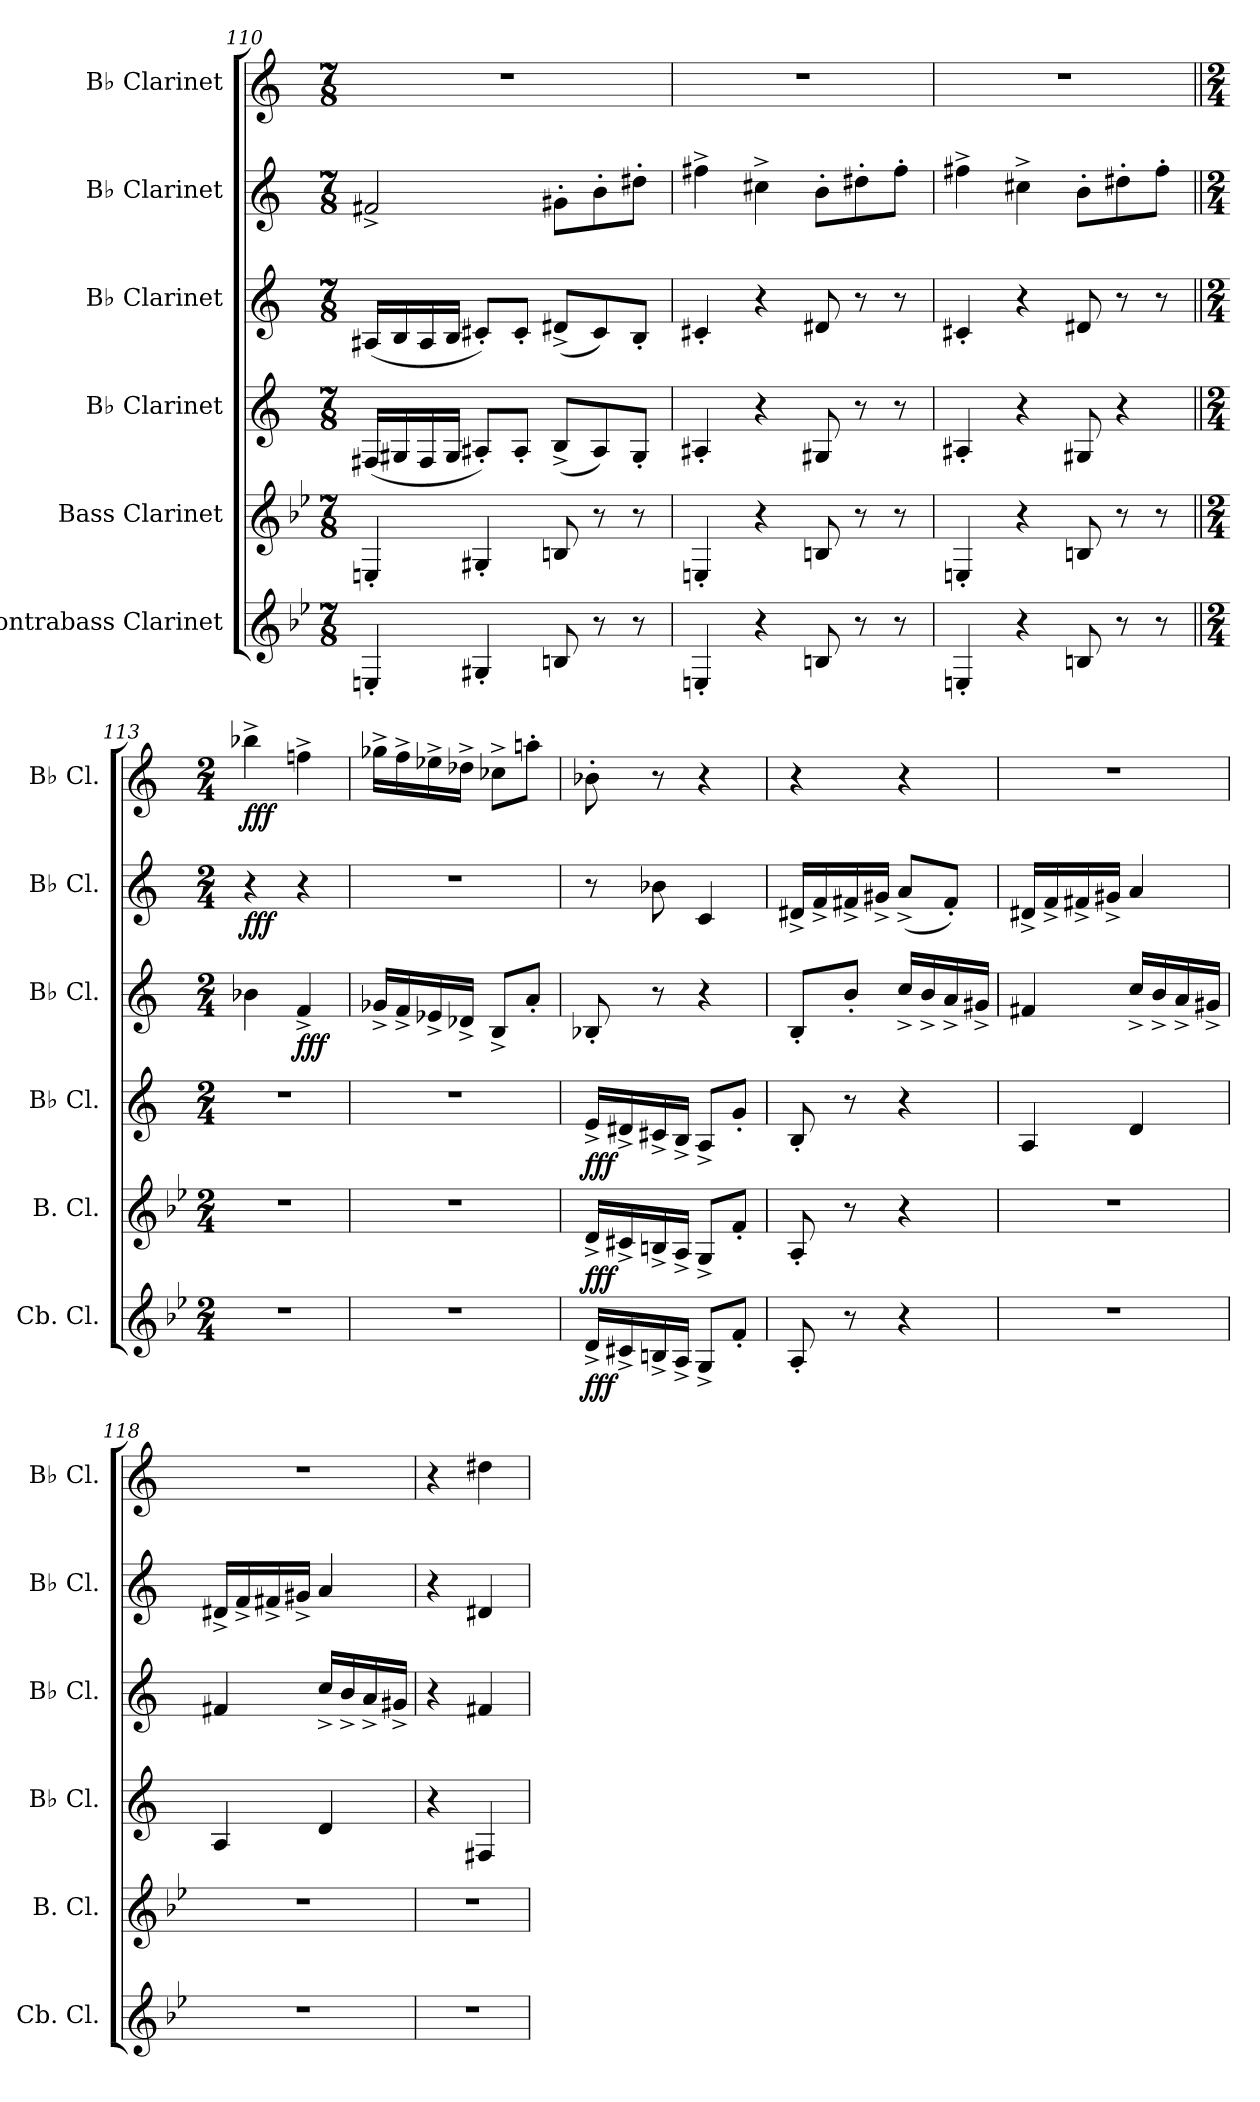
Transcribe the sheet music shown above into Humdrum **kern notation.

**kern	**dynam	**kern	**dynam	**kern	**dynam	**kern	**dynam	**kern	**dynam	**kern	**dynam
*part6	*part6	*part5	*part5	*part4	*part4	*part3	*part3	*part2	*part2	*part1	*part1
*staff6	*staff6	*staff5	*staff5	*staff4	*staff4	*staff3	*staff3	*staff2	*staff2	*staff1	*staff1
*I"Contrabass Clarinet	*	*I"Bass Clarinet	*	*I"B♭ Clarinet	*	*I"B♭ Clarinet	*	*I"B♭ Clarinet	*	*I"B♭ Clarinet	*
*I'Cb. Cl.	*	*I'B. Cl.	*	*I'B♭ Cl.	*	*I'B♭ Cl.	*	*I'B♭ Cl.	*	*I'B♭ Cl.	*
*clefG2	*	*clefG2	*	*clefG2	*	*clefG2	*	*clefG2	*	*clefG2	*
*ITrd15c26	*	*ITrd8c14	*	*ITrd1c2	*	*ITrd1c2	*	*ITrd1c2	*	*ITrd1c2	*
*k[b-e-]	*	*k[b-e-]	*	*k[b-e-]	*	*k[b-e-]	*	*k[b-e-]	*	*k[b-e-]	*
*M7/8	*	*M7/8	*	*M7/8	*	*M7/8	*	*M7/8	*	*M7/8	*
=110	=110	=110	=110	=110	=110	=110	=110	=110	=110	=110	=110
4EEEn'/	.	4EEn'/	.	(<16En/LL	.	(<16G#X/LL	.	2en^/	.	2..r	.
.	.	.	.	16F#X/	.	16A/	.	.	.	.	.
.	.	.	.	16E/	.	16G#/	.	.	.	.	.
.	.	.	.	16F#/JJ	.	16A/JJ	.	.	.	.	.
4GGG#X'/	.	4GG#X'/	.	8G#X'/L)	.	8Bn'/L)	.	.	.	.	.
.	.	.	.	8G#'/J	.	8B'/J	.	.	.	.	.
8BBBn/	.	8BBn/	.	(<8A^/L	.	(<8c#X^/L	.	8f#X'\L	.	.	.
8r	.	8r	.	8G#/)	.	8B/)	.	8a'\	.	.	.
8r	.	8r	.	8F#'/J	.	8A'/J	.	8cc#X'\J	.	.	.
!!LO:LB:g=z
=111	=111	=111	=111	=111	=111	=111	=111	=111	=111	=111	=111
4EEEn'/	.	4EEn'/	.	4G#X'/	.	4Bn'/	.	4een^\	.	2..r	.
4r	.	4r	.	4r	.	4r	.	4bn^\	.	.	.
8BBBn/	.	8BBn/	.	8F#X/	.	8c#X/	.	8a'\L	.	.	.
8r	.	8r	.	8r	.	8r	.	8cc#X'\	.	.	.
8r	.	8r	.	8r	.	8r	.	8ee'\J	.	.	.
=112	=112	=112	=112	=112	=112	=112	=112	=112	=112	=112	=112
4EEEn'/	.	4EEn'/	.	4G#X'/	.	4Bn'/	.	4een^\	.	2..r	.
4r	.	4r	.	4r	.	4r	.	4bn^\	.	.	.
8BBBn/	.	8BBn/	.	8F#X/	.	8c#X/	.	8a'\L	.	.	.
8r	.	8r	.	4r	.	8r	.	8cc#X'\	.	.	.
8r	.	8r	.	.	.	8r	.	8ee'\J	.	.	.
=113||	=113||	=113||	=113||	=113||	=113||	=113||	=113||	=113||	=113||	=113||	=113||
*M2/4	*	*M2/4	*	*M2/4	*	*M2/4	*	*M2/4	*	*M2/4	*
!	!	!	!	!	!	!	!	!	!LO:DY:b	!	!LO:DY:b
2r	.	2r	.	2r	.	4a-X\	.	4r	fff	4aa-X^\	fff
!	!	!	!	!	!	!	!LO:DY:b	!	!	!	!
.	.	.	.	.	.	4e-^/	fff	4r	.	4ee-X^\	.
=114	=114	=114	=114	=114	=114	=114	=114	=114	=114	=114	=114
2r	.	2r	.	2r	.	16f-X^/LL	.	2r	.	16ff-X^\LL	.
.	.	.	.	.	.	16e-^/	.	.	.	16ee-^\	.
.	.	.	.	.	.	16d-X^/	.	.	.	16dd-X^\	.
.	.	.	.	.	.	16c-X^/JJ	.	.	.	16cc-X^\JJ	.
.	.	.	.	.	.	8A^/L	.	.	.	8b--X^\L	.
.	.	.	.	.	.	8g'/J	.	.	.	8ggn'\J	.
=115	=115	=115	=115	=115	=115	=115	=115	=115	=115	=115	=115
!	!LO:DY:b	!	!LO:DY:b	!	!LO:DY:b	!	!	!	!	!	!
16DD^/LL	fff	16D^/LL	fff	16d^/LL	fff	8A-X'/	.	8r	.	8a-X'\	.
16CC#X^/	.	16C#X^/	.	16c#X^/	.	.	.	.	.	.	.
16BBBn^/	.	16BBn^/	.	16Bn^/	.	8r	.	8a-X\	.	8r	.
16AAA^/JJ	.	16AA^/JJ	.	16A^/JJ	.	.	.	.	.	.	.
8GGG^/L	.	8GG^/L	.	8G^/L	.	4r	.	4B-/	.	4r	.
8FF'/J	.	8F'/J	.	8f'/J	.	.	.	.	.	.	.
!!LO:PB:g=z
=116	=116	=116	=116	=116	=116	=116	=116	=116	=116	=116	=116
8AAA'/	.	8AA'/	.	8A'/	.	8A'/L	.	16c#X^/LL	.	4r	.
.	.	.	.	.	.	.	.	16e-^/	.	.	.
8r	.	8r	.	8r	.	8a'/J	.	16en^/	.	.	.
.	.	.	.	.	.	.	.	16f#X^/JJ	.	.	.
4r	.	4r	.	4r	.	16b-^/LL	.	(<8g^/L	.	4r	.
.	.	.	.	.	.	16a^/	.	.	.	.	.
.	.	.	.	.	.	16g^/	.	8e'/J)	.	.	.
.	.	.	.	.	.	16f#X^/JJ	.	.	.	.	.
=117	=117	=117	=117	=117	=117	=117	=117	=117	=117	=117	=117
2r	.	2r	.	4G/	.	4en/	.	16c#X^/LL	.	2r	.
.	.	.	.	.	.	.	.	16e-^/	.	.	.
.	.	.	.	.	.	.	.	16en^/	.	.	.
.	.	.	.	.	.	.	.	16f#X^/JJ	.	.	.
.	.	.	.	4c/	.	16b-^/LL	.	4g/	.	.	.
.	.	.	.	.	.	16a^/	.	.	.	.	.
.	.	.	.	.	.	16g^/	.	.	.	.	.
.	.	.	.	.	.	16f#X^/JJ	.	.	.	.	.
=118	=118	=118	=118	=118	=118	=118	=118	=118	=118	=118	=118
2r	.	2r	.	4G/	.	4en/	.	16c#X^/LL	.	2r	.
.	.	.	.	.	.	.	.	16e-^/	.	.	.
.	.	.	.	.	.	.	.	16en^/	.	.	.
.	.	.	.	.	.	.	.	16f#X^/JJ	.	.	.
.	.	.	.	4c/	.	16b-^/LL	.	4g/	.	.	.
.	.	.	.	.	.	16a^/	.	.	.	.	.
.	.	.	.	.	.	16g^/	.	.	.	.	.
.	.	.	.	.	.	16f#X^/JJ	.	.	.	.	.
=119	=119	=119	=119	=119	=119	=119	=119	=119	=119	=119	=119
2r	.	2r	.	4r	.	4r	.	4r	.	4r	.
.	.	.	.	4En/	.	4en/	.	4c#X/	.	4cc#X\	.
=	=	=	=	=	=	=	=	=	=	=	=
*-	*-	*-	*-	*-	*-	*-	*-	*-	*-	*-	*-
